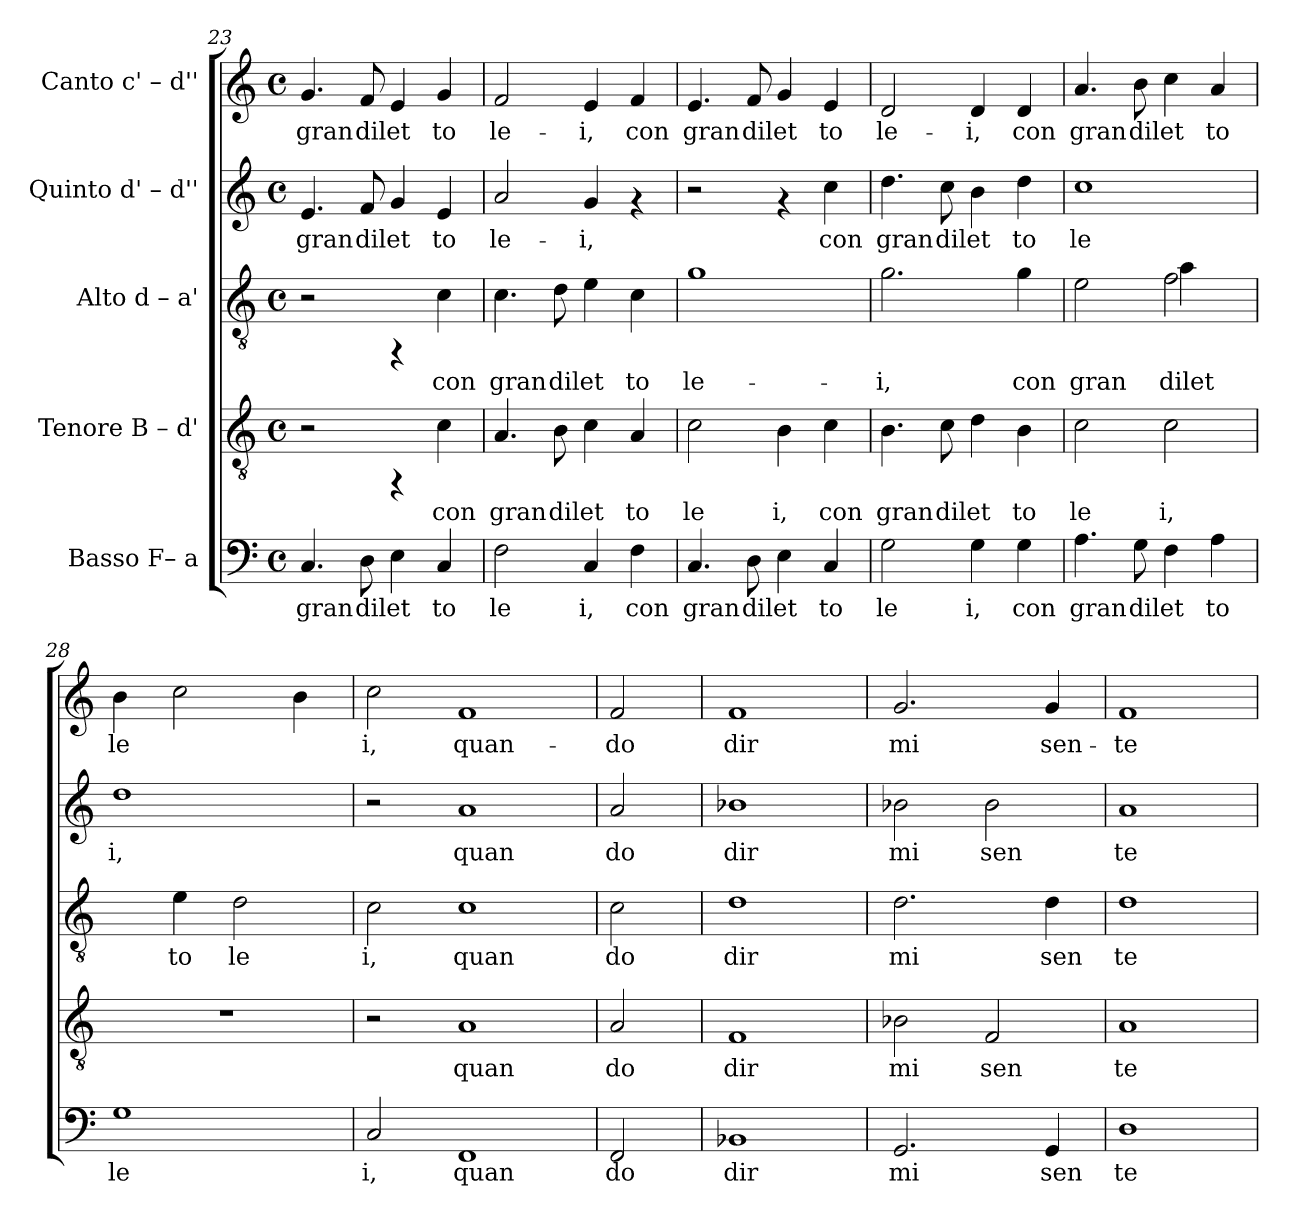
**kern	**text	**kern	**text	**kern	**text	**kern	**text	**kern	**text
*part5	*part5	*part4	*part4	*part3	*part3	*part2	*part2	*part1	*part1
*staff5	*staff5	*staff4	*staff4	*staff3	*staff3	*staff2	*staff2	*staff1	*staff1
*I"Basso  F– a	*	*I"Tenore  B – d'	*	*I"Alto  d – a'	*	*I"Quinto  d' – d''	*	*I"Canto  c' – d''	*
*clefF4	*	*clefGv2	*	*clefGv2	*	*clefG2	*	*clefG2	*
*k[]	*	*k[]	*	*k[]	*	*k[]	*	*k[]	*
*C:	*	*C:	*	*C:	*	*C:	*	*C:	*
*M4/4	*	*M4/4	*	*M4/4	*	*M4/4	*	*M4/4	*
*met(c)	*	*met(c)	*	*met(c)	*	*met(c)	*	*met(c)	*
=23	=23	=23	=23	=23	=23	=23	=23	=23	=23
!	!LO:LY:b:rj	!	!	!	!	!	!LO:LY:b:rj	!	!LO:LY:b:rj
4.C/	gran	2r	.	2r	.	4.e/	gran	4.g/	gran
!	!LO:LY:b:rj	!	!	!	!	!	!LO:LY:b:rj	!	!LO:LY:b:rj
8D\	dilet	.	.	.	.	8f/	dilet-	8f/	dilet-
!	!LO:LY:b:rj	!	!	!	!	!	!LO:LY:b:rj	!	!LO:LY:b:rj
4E\	.	4rFF	.	4rFF	.	4g/	--	4e/	--
!	!LO:LY:b:rj	!	!LO:LY:b:rj	!	!LO:LY:b:rj	!	!LO:LY:b:rj	!	!LO:LY:b:rj
4C/	to	4c\	con	4c\	con	4e/	-to	4g/	-to
=24	=24	=24	=24	=24	=24	=24	=24	=24	=24
!	!LO:LY:b:rj	!	!LO:LY:b:rj	!	!LO:LY:b:rj	!	!LO:LY:b:rj	!	!LO:LY:b:rj
2F\	le	4.A/	gran	4.c\	gran	2a/	le-	2f/	le-
!	!	!	!LO:LY:b:rj	!	!LO:LY:b:rj	!	!	!	!
.	.	8B\	dilet	8d\	dilet-	.	.	.	.
!	!LO:LY:b:rj	!	!LO:LY:b:rj	!	!LO:LY:b:rj	!	!LO:LY:b:rj	!	!LO:LY:b:rj
4C/	i,	4c\	.	4e\	--	4g/	-i,	4e/	-i,
!	!LO:LY:b:rj	!	!LO:LY:b:rj	!	!LO:LY:b:rj	!	!	!	!LO:LY:b:rj
4F\	con	4A/	to	4c\	-to	4rf	.	4f/	con
=25	=25	=25	=25	=25	=25	=25	=25	=25	=25
!	!LO:LY:b:rj	!	!LO:LY:b:rj	!	!LO:LY:b:rj	!	!	!	!LO:LY:b:rj
4.C/	gran	2c\	le	1g	le-	2r	.	4.e/	gran
!	!LO:LY:b:rj	!	!	!	!	!	!	!	!LO:LY:b:rj
8D\	dilet	.	.	.	.	.	.	8f/	dilet-
!	!LO:LY:b:rj	!	!LO:LY:b:rj	!	!	!	!	!	!LO:LY:b:rj
4E\	.	4B\	i,	.	.	4rf	.	4g/	--
!	!LO:LY:b:rj	!	!LO:LY:b:rj	!	!	!	!LO:LY:b:rj	!	!LO:LY:b:rj
4C/	to	4c\	con	.	.	4cc\	con	4e/	-to
!!LO:LB:g=z
=26	=26	=26	=26	=26	=26	=26	=26	=26	=26
!	!LO:LY:b:rj	!	!LO:LY:b:rj	!	!LO:LY:b:rj	!	!LO:LY:b:rj	!	!LO:LY:b:rj
2G\	le	4.B\	gran	2.g\	-i,	4.dd\	gran	2d/	le-
!	!	!	!LO:LY:b:rj	!	!	!	!LO:LY:b:rj	!	!
.	.	8c\	dilet	.	.	8cc\	dilet	.	.
!	!LO:LY:b:rj	!	!LO:LY:b:rj	!	!	!	!LO:LY:b:rj	!	!LO:LY:b:rj
4G\	i,	4d\	.	.	.	4b\	.	4d/	-i,
!	!LO:LY:b:rj	!	!LO:LY:b:rj	!	!LO:LY:b:rj	!	!LO:LY:b:rj	!	!LO:LY:b:rj
4G\	con	4B\	to	4g\	con	4dd\	to	4d/	con
=27	=27	=27	=27	=27	=27	=27	=27	=27	=27
!	!LO:LY:b:rj	!	!LO:LY:b:rj	!	!LO:LY:b:rj	!	!LO:LY:b:rj	!	!LO:LY:b:rj
*	*	*	*	*^	*	*	*	*	*
4.A\	gran	2c\	le	2e\	2ryy	gran	1cc	le	4.a/	gran
!	!LO:LY:b:rj	!	!	!	!	!	!	!	!	!LO:LY:b:rj
8G\	dilet	.	.	.	.	.	.	.	8b\	dilet-
!	!LO:LY:b:rj	!	!LO:LY:b:rj	!	!	!LO:LY:b:rj	!	!	!	!LO:LY:b:rj
4F\	.	2c\	i,	2f\	4a\	dilet	.	.	4cc\	--
!	!LO:LY:b:rj	!	!	!	!	!	!	!	!	!LO:LY:b:rj
4A\	to	.	.	.	4ryy	.	.	.	4a/	-to
=28	=28	=28	=28	=28	=28	=28	=28	=28	=28	=28
!	!LO:LY:b:rj	!	!	!	!	!	!	!LO:LY:b:rj	!	!LO:LY:b:rj
*	*	*	*	*v	*v	*	*	*	*	*
1G	le	1r	.	4ryy	.	1dd	i,	4b\	le-
!	!	!	!	!	!LO:LY:b:rj	!	!	!	!LO:LY:b:rj
.	.	.	.	4e\	to	.	.	2cc\	--
!	!	!	!	!	!LO:LY:b:rj	!	!	!	!
.	.	.	.	2d\	le	.	.	.	.
!	!	!	!	!	!	!	!	!	!LO:LY:b:rj
.	.	.	.	.	.	.	.	4b\	--
=29	=29	=29	=29	=29	=29	=29	=29	=29	=29
!	!LO:LY:b:rj	!	!	!	!LO:LY:b:rj	!	!	!	!LO:LY:b:rj
2C/	i,	2r	.	2c\	i,	2r	.	2cc\	-i,
!	!LO:LY:b:rj	!	!LO:LY:b:rj	!	!LO:LY:b:rj	!	!LO:LY:b:rj	!	!LO:LY:b:rj
1FF	quan	1A	quan	1c	quan	1a	quan	1f	quan-
=30	=30	=30	=30	=30	=30	=30	=30	=30	=30
!	!LO:LY:b:rj	!	!LO:LY:b:rj	!	!LO:LY:b:rj	!	!LO:LY:b:rj	!	!LO:LY:b:rj
2FF/	do	2A/	do	2c\	do	2a/	do	2f/	-do
=31	=31	=31	=31	=31	=31	=31	=31	=31	=31
!	!LO:LY:b:rj	!	!LO:LY:b:rj	!	!LO:LY:b:rj	!	!LO:LY:b:rj	!	!LO:LY:b:rj
1BB-X	dir	1F	dir	1d	dir	1b-X	dir	1f	dir
=32	=32	=32	=32	=32	=32	=32	=32	=32	=32
!	!LO:LY:b:rj	!	!LO:LY:b:rj	!	!LO:LY:b:rj	!	!LO:LY:b:rj	!	!LO:LY:b:rj
2.GG/	mi	2B-X\	mi	2.d\	mi	2b-X\	mi	2.g/	mi
!	!	!	!LO:LY:b:rj	!	!	!	!LO:LY:b:rj	!	!
.	.	2F/	sen	.	.	2b-\	sen	.	.
!	!LO:LY:b:rj	!	!	!	!LO:LY:b:rj	!	!	!	!LO:LY:b:rj
4GG/	sen	.	.	4d\	sen	.	.	4g/	sen-
=33	=33	=33	=33	=33	=33	=33	=33	=33	=33
!	!LO:LY:b:rj	!	!LO:LY:b:rj	!	!LO:LY:b:rj	!	!LO:LY:b:rj	!	!LO:LY:b:rj
1D	te	1A	te	1d	te	1a	te	1f	-te-
=	=	=	=	=	=	=	=	=	=
*-	*-	*-	*-	*-	*-	*-	*-	*-	*-
